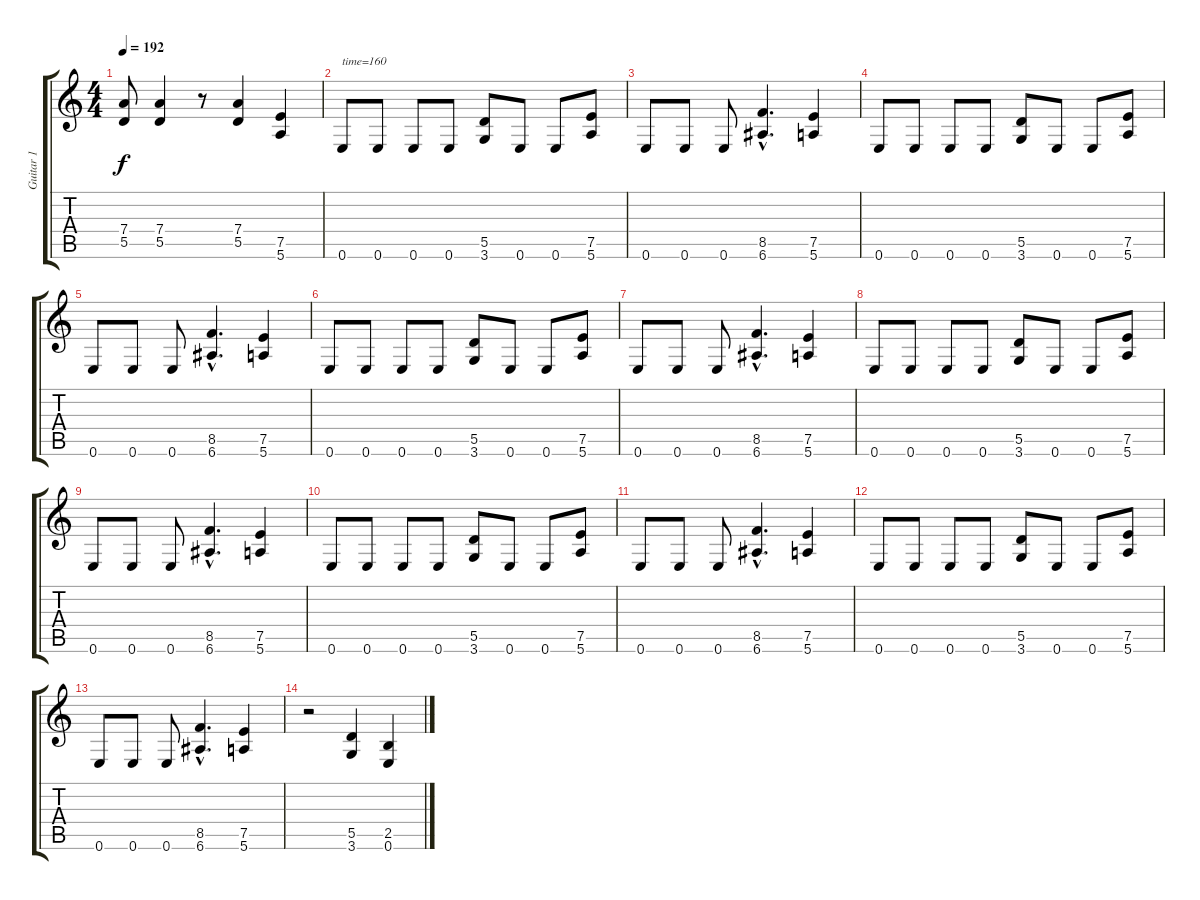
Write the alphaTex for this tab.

\track ("Guitar 1" "Guitar 1") {instrument overdrivenguitar}
\staff {score tabs}
\tuning (E4 B3 G3 D3 A2 E2) {hide}
\ts (4 4)
\tempo 192
\clef g2
\ks c
(7.4 5.5).8{dy f} (7.4 5.5).4 r.8 (7.4 5.5).4 (7.5 5.6).4 |
0.6.8{txt "time=160"} 0.6.8 0.6.8 0.6.8 (5.5 3.6).8 0.6.8 0.6.8 (7.5 5.6).8 |
0.6.8 0.6.8 0.6.8 (8.5{hac} 6.6{hac}).4{d} (7.5 5.6).4 |
0.6.8 0.6.8 0.6.8 0.6.8 (5.5 3.6).8 0.6.8 0.6.8 (7.5 5.6).8 |
0.6.8 0.6.8 0.6.8 (8.5{hac} 6.6{hac}).4{d} (7.5 5.6).4 |
0.6.8 0.6.8 0.6.8 0.6.8 (5.5 3.6).8 0.6.8 0.6.8 (7.5 5.6).8 |
0.6.8 0.6.8 0.6.8 (8.5{hac} 6.6{hac}).4{d} (7.5 5.6).4 |
0.6.8 0.6.8 0.6.8 0.6.8 (5.5 3.6).8 0.6.8 0.6.8 (7.5 5.6).8 |
0.6.8 0.6.8 0.6.8 (8.5{hac} 6.6{hac}).4{d} (7.5 5.6).4 |
0.6.8 0.6.8 0.6.8 0.6.8 (5.5 3.6).8 0.6.8 0.6.8 (7.5 5.6).8 |
0.6.8 0.6.8 0.6.8 (8.5{hac} 6.6{hac}).4{d} (7.5 5.6).4 |
0.6.8 0.6.8 0.6.8 0.6.8 (5.5 3.6).8 0.6.8 0.6.8 (7.5 5.6).8 |
0.6.8 0.6.8 0.6.8 (8.5{hac} 6.6{hac}).4{d} (7.5 5.6).4 |
r.2 (5.5 3.6).4 (2.5 0.6).4
